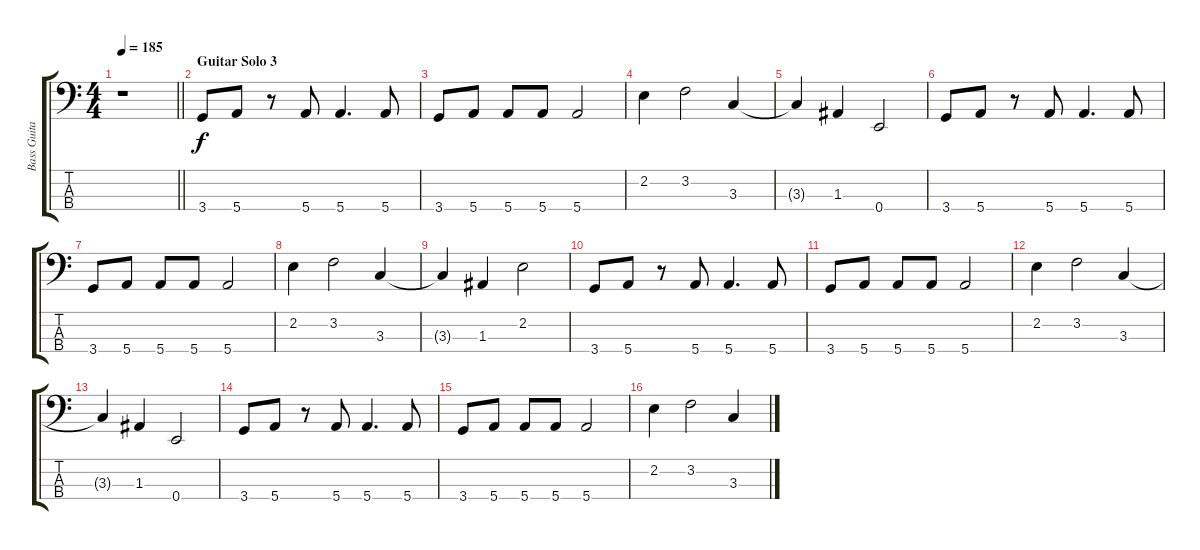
\track ("Bass Guitar" "Bass Guita") {instrument electricbassfinger}
\staff {score tabs}
\tuning (G2 D2 A1 E1) {hide}
\ts (4 4)
\tempo 185
\clef f4
\barLineRight lightlight
\ks c
r.1{dy f} |
\section ("" "Guitar Solo 3")
3.4.8 5.4.8 r.8 5.4.8 5.4.4{d} 5.4.8 |
3.4.8 5.4.8 5.4.8 5.4.8 5.4.2 |
2.2.4 3.2.2 3.3.4 |
3.3{t}.4 1.3.4 0.4.2 |
3.4.8 5.4.8 r.8 5.4.8 5.4.4{d} 5.4.8 |
3.4.8 5.4.8 5.4.8 5.4.8 5.4.2 |
2.2.4 3.2.2 3.3.4 |
3.3{t}.4 1.3.4 2.2.2 |
3.4.8 5.4.8 r.8 5.4.8 5.4.4{d} 5.4.8 |
3.4.8 5.4.8 5.4.8 5.4.8 5.4.2 |
2.2.4 3.2.2 3.3.4 |
3.3{t}.4 1.3.4 0.4.2 |
3.4.8 5.4.8 r.8 5.4.8 5.4.4{d} 5.4.8 |
3.4.8 5.4.8 5.4.8 5.4.8 5.4.2 |
2.2.4 3.2.2 3.3.4
